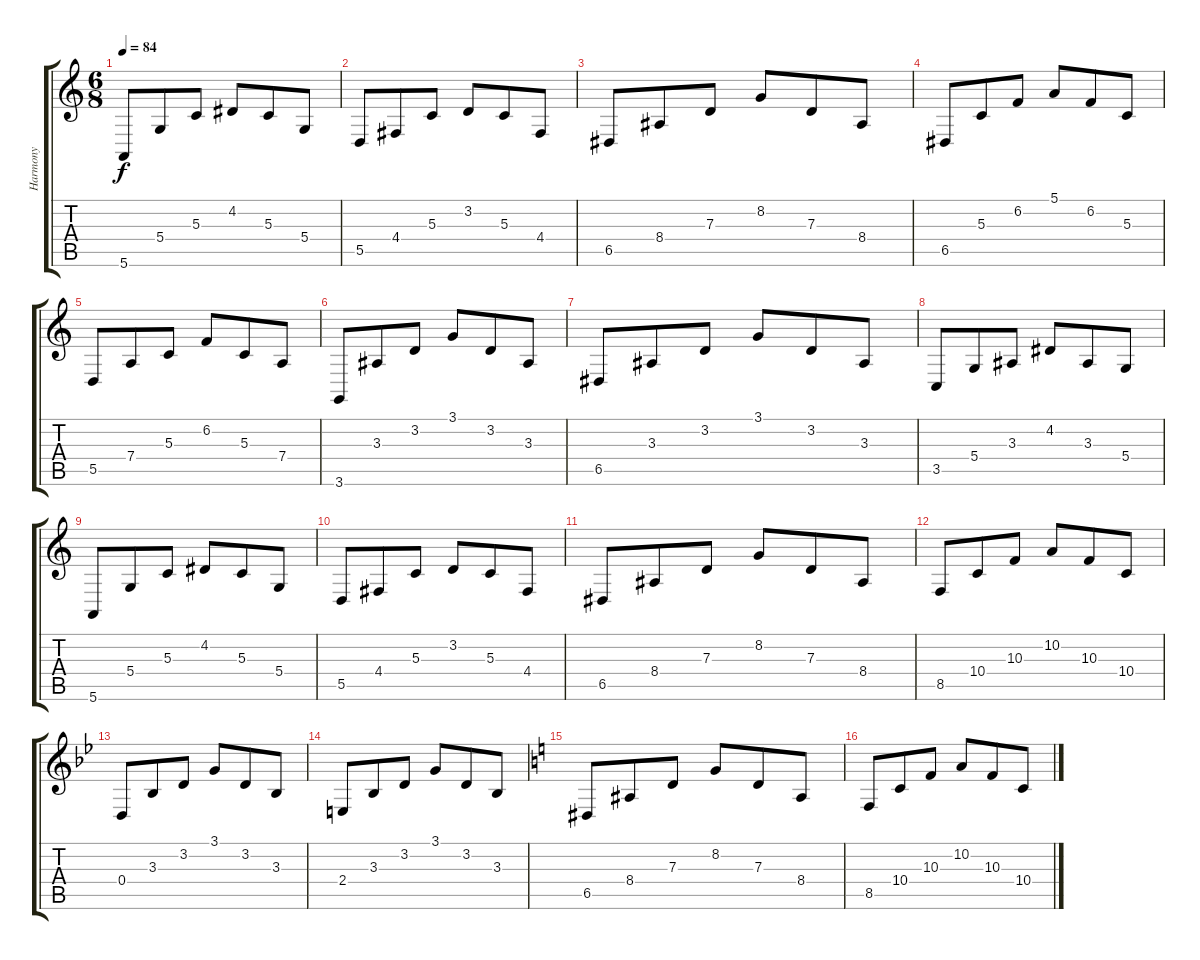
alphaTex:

\track ("Harmony" "Harmony") {instrument acousticgrandpiano}
\staff {score tabs}
\tuning (E4 B3 G3 D3 A2 E2) {hide}
\ts (6 8)
\tempo 84
\clef g2
\ks c
5.6.8{dy f} 5.4.8 5.3.8 4.2.8 5.3.8 5.4.8 |
5.5.8 4.4.8 5.3.8 3.2.8 5.3.8 4.4.8 |
6.5.8 8.4.8 7.3.8 8.2.8 7.3.8 8.4.8 |
6.5.8 5.3.8 6.2.8 5.1.8 6.2.8 5.3.8 |
5.5.8 7.4.8 5.3.8 6.2.8 5.3.8 7.4.8 |
3.6.8 3.3.8 3.2.8 3.1.8 3.2.8 3.3.8 |
6.5.8 3.3.8 3.2.8 3.1.8 3.2.8 3.3.8 |
3.5.8 5.4.8 3.3.8 4.2.8 3.3.8 5.4.8 |
5.6.8 5.4.8 5.3.8 4.2.8 5.3.8 5.4.8 |
5.5.8 4.4.8 5.3.8 3.2.8 5.3.8 4.4.8 |
6.5.8 8.4.8 7.3.8 8.2.8 7.3.8 8.4.8 |
8.5.8 10.4.8 10.3.8 10.2.8 10.3.8 10.4.8 |
\ks bb
0.4.8 3.3.8 3.2.8 3.1.8 3.2.8 3.3.8 |
2.4.8 3.3.8 3.2.8 3.1.8 3.2.8 3.3.8 |
\ks c
6.5.8 8.4.8 7.3.8 8.2.8 7.3.8 8.4.8 |
8.5.8 10.4.8 10.3.8 10.2.8 10.3.8 10.4.8
